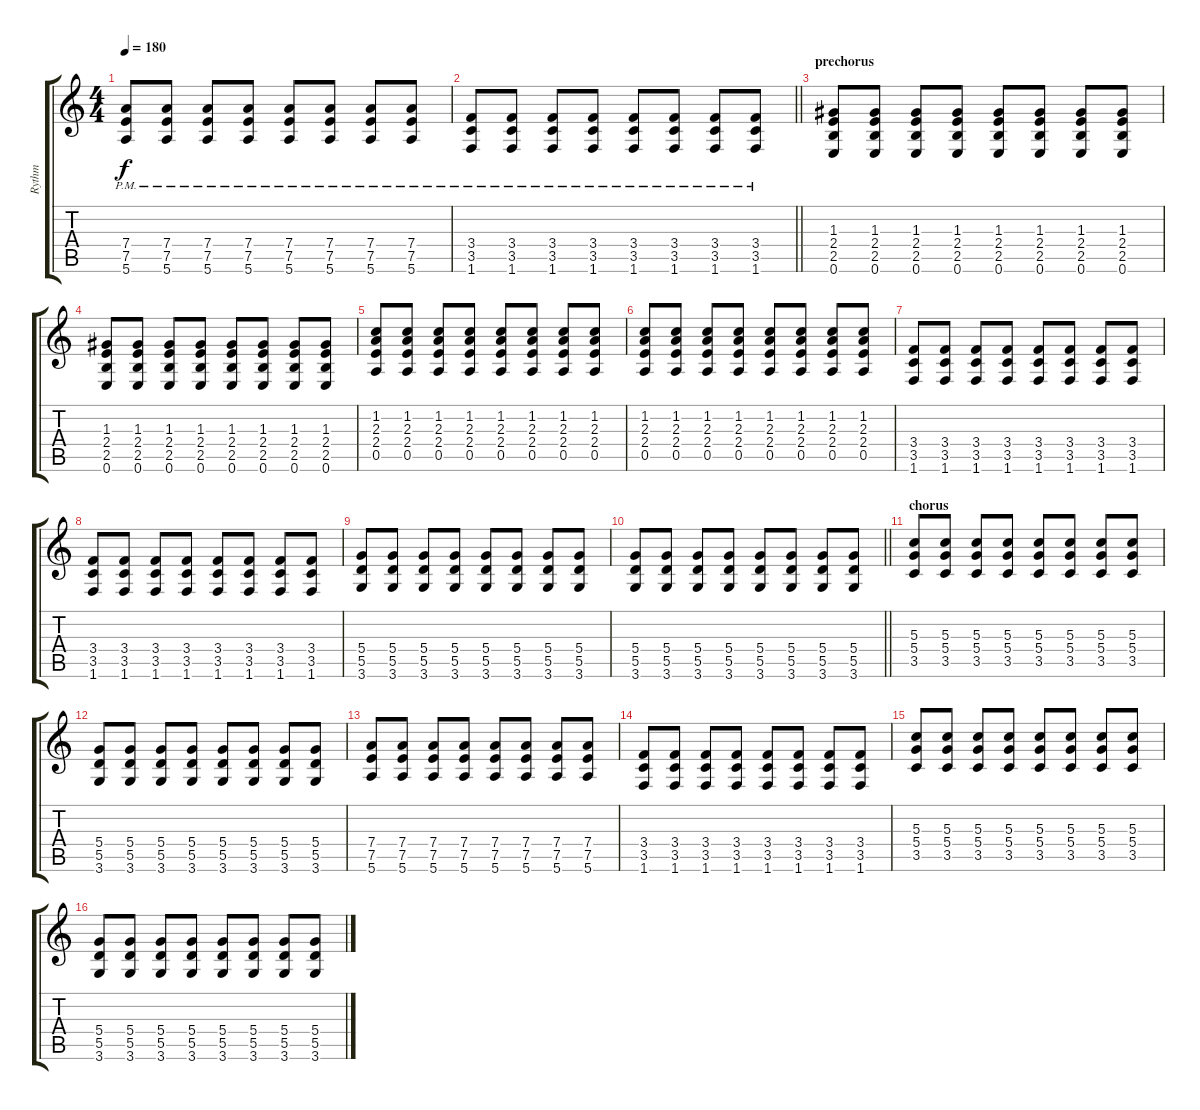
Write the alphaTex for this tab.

\track ("Rythm" "Rythm") {instrument distortionguitar}
\staff {score tabs}
\tuning (E4 B3 G3 D3 A2 E2) {hide}
\ts (4 4)
\tempo 180
\clef g2
\ks c
(7.4{pm} 7.5{pm} 5.6{pm}).8{dy f} (7.4{pm} 7.5{pm} 5.6{pm}).8 (7.4{pm} 7.5{pm} 5.6{pm}).8 (7.4{pm} 7.5{pm} 5.6{pm}).8 (7.4{pm} 7.5{pm} 5.6{pm}).8 (7.4{pm} 7.5{pm} 5.6{pm}).8 (7.4{pm} 7.5{pm} 5.6{pm}).8 (7.4{pm} 7.5{pm} 5.6{pm}).8 |
\barLineRight lightlight
(3.4{pm} 3.5{pm} 1.6{pm}).8 (3.4{pm} 3.5{pm} 1.6{pm}).8 (3.4{pm} 3.5{pm} 1.6{pm}).8 (3.4{pm} 3.5{pm} 1.6{pm}).8 (3.4{pm} 3.5{pm} 1.6{pm}).8 (3.4{pm} 3.5{pm} 1.6{pm}).8 (3.4{pm} 3.5{pm} 1.6{pm}).8 (3.4{pm} 3.5{pm} 1.6{pm}).8 |
\section ("" "prechorus")
(1.3 2.4 2.5 0.6).8 (1.3 2.4 2.5 0.6).8 (1.3 2.4 2.5 0.6).8 (1.3 2.4 2.5 0.6).8 (1.3 2.4 2.5 0.6).8 (1.3 2.4 2.5 0.6).8 (1.3 2.4 2.5 0.6).8 (1.3 2.4 2.5 0.6).8 |
(1.3 2.4 2.5 0.6).8 (1.3 2.4 2.5 0.6).8 (1.3 2.4 2.5 0.6).8 (1.3 2.4 2.5 0.6).8 (1.3 2.4 2.5 0.6).8 (1.3 2.4 2.5 0.6).8 (1.3 2.4 2.5 0.6).8 (1.3 2.4 2.5 0.6).8 |
(1.2 2.3 2.4 0.5).8 (1.2 2.3 2.4 0.5).8 (1.2 2.3 2.4 0.5).8 (1.2 2.3 2.4 0.5).8 (1.2 2.3 2.4 0.5).8 (1.2 2.3 2.4 0.5).8 (1.2 2.3 2.4 0.5).8 (1.2 2.3 2.4 0.5).8 |
(1.2 2.3 2.4 0.5).8 (1.2 2.3 2.4 0.5).8 (1.2 2.3 2.4 0.5).8 (1.2 2.3 2.4 0.5).8 (1.2 2.3 2.4 0.5).8 (1.2 2.3 2.4 0.5).8 (1.2 2.3 2.4 0.5).8 (1.2 2.3 2.4 0.5).8 |
(3.4 3.5 1.6).8 (3.4 3.5 1.6).8 (3.4 3.5 1.6).8 (3.4 3.5 1.6).8 (3.4 3.5 1.6).8 (3.4 3.5 1.6).8 (3.4 3.5 1.6).8 (3.4 3.5 1.6).8 |
(3.4 3.5 1.6).8 (3.4 3.5 1.6).8 (3.4 3.5 1.6).8 (3.4 3.5 1.6).8 (3.4 3.5 1.6).8 (3.4 3.5 1.6).8 (3.4 3.5 1.6).8 (3.4 3.5 1.6).8 |
(5.4 5.5 3.6).8 (5.4 5.5 3.6).8 (5.4 5.5 3.6).8 (5.4 5.5 3.6).8 (5.4 5.5 3.6).8 (5.4 5.5 3.6).8 (5.4 5.5 3.6).8 (5.4 5.5 3.6).8 |
\barLineRight lightlight
(5.4 5.5 3.6).8 (5.4 5.5 3.6).8 (5.4 5.5 3.6).8 (5.4 5.5 3.6).8 (5.4 5.5 3.6).8 (5.4 5.5 3.6).8 (5.4 5.5 3.6).8 (5.4 5.5 3.6).8 |
\section ("" "chorus")
(5.3 5.4 3.5).8 (5.3 5.4 3.5).8 (5.3 5.4 3.5).8 (5.3 5.4 3.5).8 (5.3 5.4 3.5).8 (5.3 5.4 3.5).8 (5.3 5.4 3.5).8 (5.3 5.4 3.5).8 |
(5.4 5.5 3.6).8 (5.4 5.5 3.6).8 (5.4 5.5 3.6).8 (5.4 5.5 3.6).8 (5.4 5.5 3.6).8 (5.4 5.5 3.6).8 (5.4 5.5 3.6).8 (5.4 5.5 3.6).8 |
(7.4 7.5 5.6).8 (7.4 7.5 5.6).8 (7.4 7.5 5.6).8 (7.4 7.5 5.6).8 (7.4 7.5 5.6).8 (7.4 7.5 5.6).8 (7.4 7.5 5.6).8 (7.4 7.5 5.6).8 |
(3.4 3.5 1.6).8 (3.4 3.5 1.6).8 (3.4 3.5 1.6).8 (3.4 3.5 1.6).8 (3.4 3.5 1.6).8 (3.4 3.5 1.6).8 (3.4 3.5 1.6).8 (3.4 3.5 1.6).8 |
(5.3 5.4 3.5).8 (5.3 5.4 3.5).8 (5.3 5.4 3.5).8 (5.3 5.4 3.5).8 (5.3 5.4 3.5).8 (5.3 5.4 3.5).8 (5.3 5.4 3.5).8 (5.3 5.4 3.5).8 |
(5.4 5.5 3.6).8 (5.4 5.5 3.6).8 (5.4 5.5 3.6).8 (5.4 5.5 3.6).8 (5.4 5.5 3.6).8 (5.4 5.5 3.6).8 (5.4 5.5 3.6).8 (5.4 5.5 3.6).8
